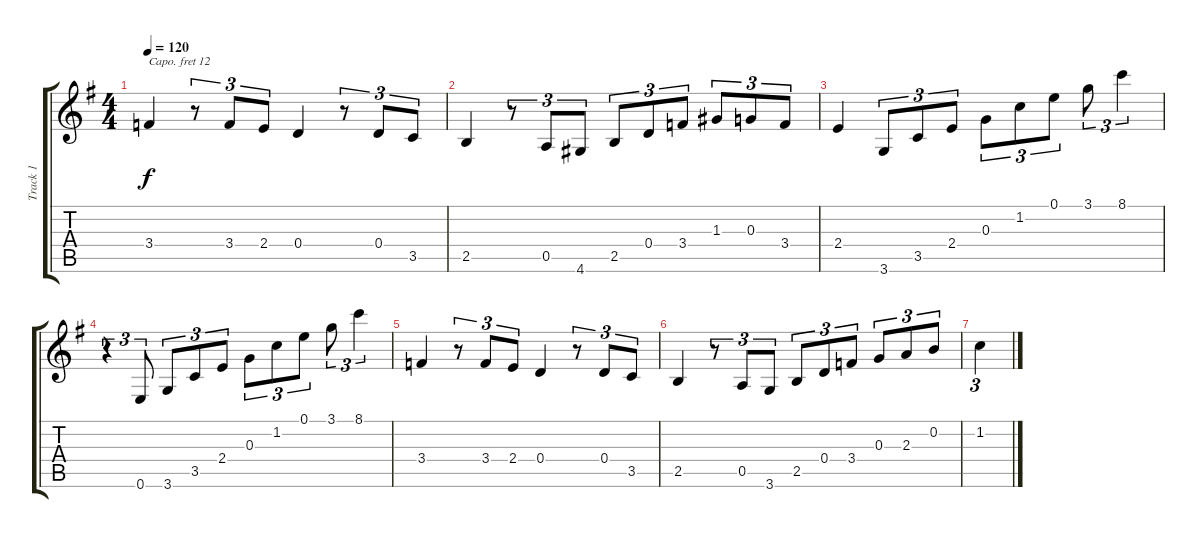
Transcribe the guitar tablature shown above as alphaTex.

\track ("Track 1" "Track 1") {instrument acousticgrandpiano}
\staff {score tabs}
\capo 12
\tuning (E4 B3 G3 D3 A2 E2) {hide}
\ts (4 4)
\tempo 120
\clef g2
\ks eminor
3.4.4{dy f} r.8{tu (3 2)} 3.4.8{tu (3 2)} 2.4.8{tu (3 2)} 0.4.4 r.8{tu (3 2)} 0.4.8{tu (3 2)} 3.5.8{tu (3 2)} |
2.5.4 r.8{tu (3 2)} 0.5.8{tu (3 2)} 4.6.8{tu (3 2)} 2.5.8{tu (3 2)} 0.4.8{tu (3 2)} 3.4.8{tu (3 2)} 1.3.8{tu (3 2)} 0.3.8{tu (3 2)} 3.4.8{tu (3 2)} |
2.4.4 3.6.8{tu (3 2)} 3.5.8{tu (3 2)} 2.4.8{tu (3 2)} 0.3.8{tu (3 2)} 1.2.8{tu (3 2)} 0.1.8{tu (3 2)} 3.1.8{tu (3 2)} 8.1.4{tu (3 2)} |
r.4{tu (3 2)} 0.6.8{tu (3 2)} 3.6.8{tu (3 2)} 3.5.8{tu (3 2)} 2.4.8{tu (3 2)} 0.3.8{tu (3 2)} 1.2.8{tu (3 2)} 0.1.8{tu (3 2)} 3.1.8{tu (3 2)} 8.1.4{tu (3 2)} |
3.4.4 r.8{tu (3 2)} 3.4.8{tu (3 2)} 2.4.8{tu (3 2)} 0.4.4 r.8{tu (3 2)} 0.4.8{tu (3 2)} 3.5.8{tu (3 2)} |
2.5.4 r.8{tu (3 2)} 0.5.8{tu (3 2)} 3.6.8{tu (3 2)} 2.5.8{tu (3 2)} 0.4.8{tu (3 2)} 3.4.8{tu (3 2)} 0.3.8{tu (3 2)} 2.3.8{tu (3 2)} 0.2.8{tu (3 2)} |
1.2.4{tu (3 2)}
